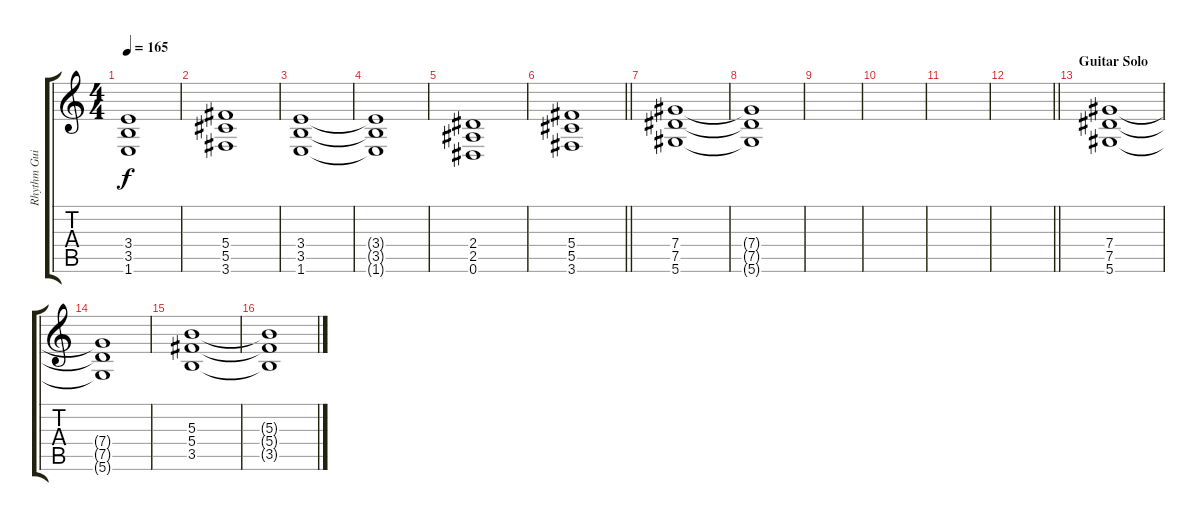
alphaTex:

\track ("Rhythm Guitar" "Rhythm Gui") {instrument overdrivenguitar}
\staff {score tabs}
\tuning (Eb4 Bb3 Gb3 Db3 Ab2 Eb2) {hide}
\ts (4 4)
\tempo 165
\clef g2
\ks c
(3.4 3.5 1.6).1{dy f} |
(5.4 5.5 3.6).1 |
(3.4 3.5 1.6).1 |
(3.4{t} 3.5{t} 1.6{t}).1 |
(2.4 2.5 0.6).1 |
\barLineRight lightlight
(5.4 5.5 3.6).1 |
(7.4 7.5 5.6).1 |
(7.4{t} 7.5{t} 5.6{t}).1 |
|
|
|
\barLineRight lightlight
|
\section ("" "Guitar Solo")
(7.4 7.5 5.6).1 |
(7.4{t} 7.5{t} 5.6{t}).1 |
(5.3 5.4 3.5).1 |
(5.3{t} 5.4{t} 3.5{t}).1
